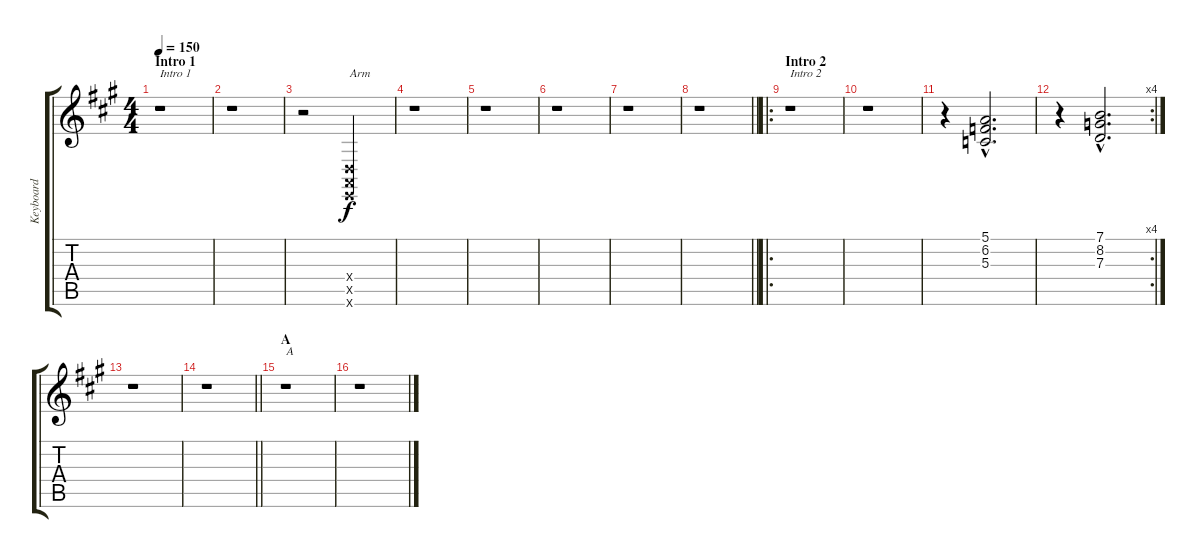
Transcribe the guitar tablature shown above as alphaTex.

\track ("Keyboard" "Keyboard") {instrument synthstrings1}
\staff {score tabs}
\tuning (E4 B3 G3 D3 A2 E2) {hide}
\ts (4 4)
\section ("" "Intro 1")
\tempo 150
\clef g2
\ks a
r.1{txt "Intro 1" dy f instrument synthstrings1} |
r.1 |
r.2 (0.4{x} 0.5{x} 0.6{x}).2{txt "Arm"} |
r.1 |
r.1 |
r.1 |
r.1 |
\barLineRight lightlight
r.1 |
\ro
\section ("" "Intro 2")
r.1{txt "Intro 2"} |
r.1 |
r.4 (5.1{hac} 6.2{hac} 5.3{hac}).2{d} |
\rc 4
r.4 (7.1{hac} 8.2{hac} 7.3{hac}).2{d} |
r.1 |
\barLineRight lightlight
r.1 |
\section ("" "A")
r.1{txt "A"} |
r.1
